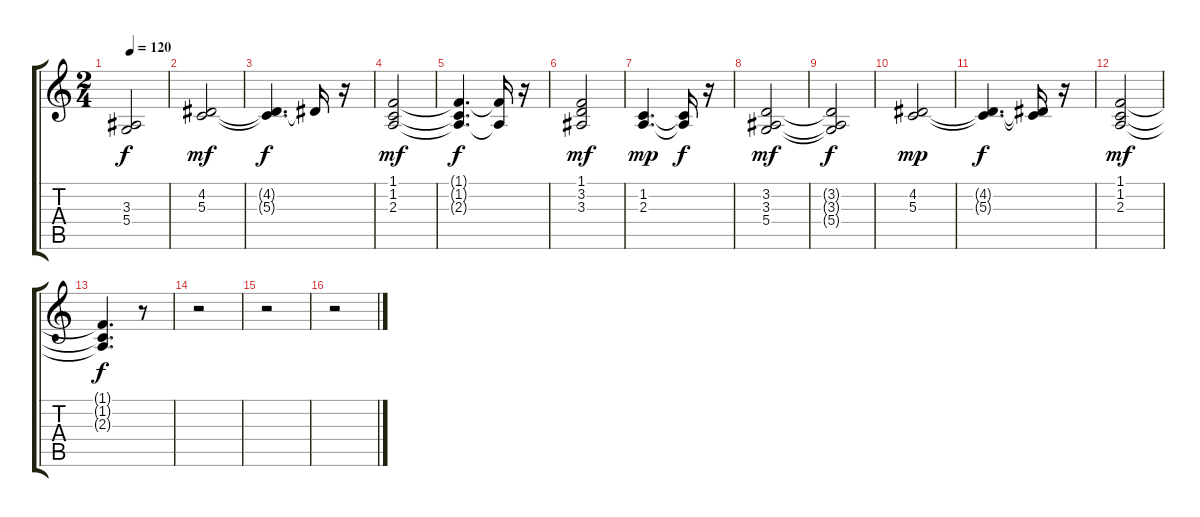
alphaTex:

\track "" {instrument pad4choir}
\staff {score tabs}
\tuning (E4 B3 G3 D3 A2 E2) {hide}
\ts (2 4)
\tempo 120
\clef g2
\ks c
(3.3{t} 5.4{t}).2{dy f} |
(4.2 5.3).2{dy mf} |
(4.2{t} 5.3{t}).4{d dy f} 4.2{t}.16 r.16 |
(1.1 1.2 2.3).2{dy mf} |
(1.1{t} 1.2{t} 2.3{t}).4{d dy f} (1.1{t} 2.3{t}).16 r.16 |
(1.1 3.2 3.3).2{dy mf} |
(1.2 2.3).4{d dy mp} (1.2{t} 2.3{t}).16{dy f} r.16 |
(3.2 3.3 5.4).2{dy mf} |
(3.2{t} 3.3{t} 5.4{t}).2{dy f} |
(4.2 5.3).2{dy mp} |
(4.2{t} 5.3{t}).4{d dy f} (4.2{t} 5.3{t}).16 r.16 |
(1.1 1.2 2.3).2{dy mf} |
(1.1{t} 1.2{t} 2.3{t}).4{d dy f} r.8 |
r.2 |
r.2 |
r.2
